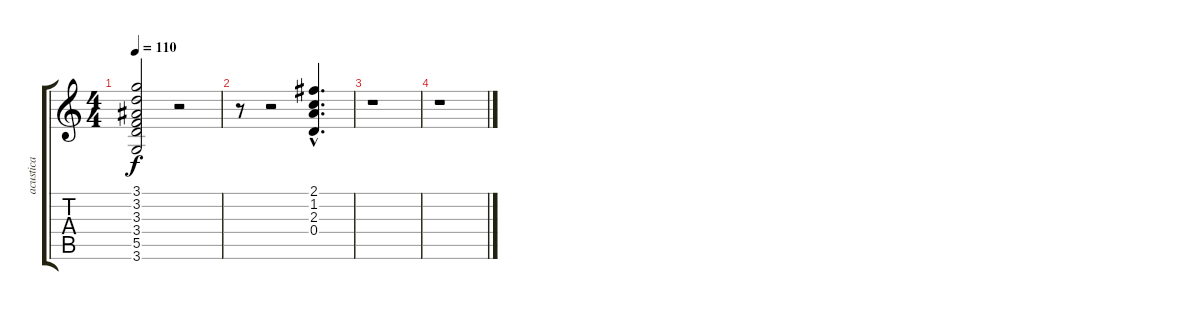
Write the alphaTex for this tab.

\track ("acustica" "acustica") {instrument acousticguitarnylon}
\staff {score tabs}
\tuning (E4 B3 G3 D3 A2 E2) {hide}
\ts (4 4)
\tempo 110
\clef g2
\ks c
(3.1{t} 3.2{t} 3.3{t} 3.4{t} 5.5{t} 3.6{t}).2{dy f} r.2 |
r.8 r.2 (2.1{hac} 1.2{hac} 2.3{hac} 0.4{hac}).4{d} |
r.1 |
r.1
